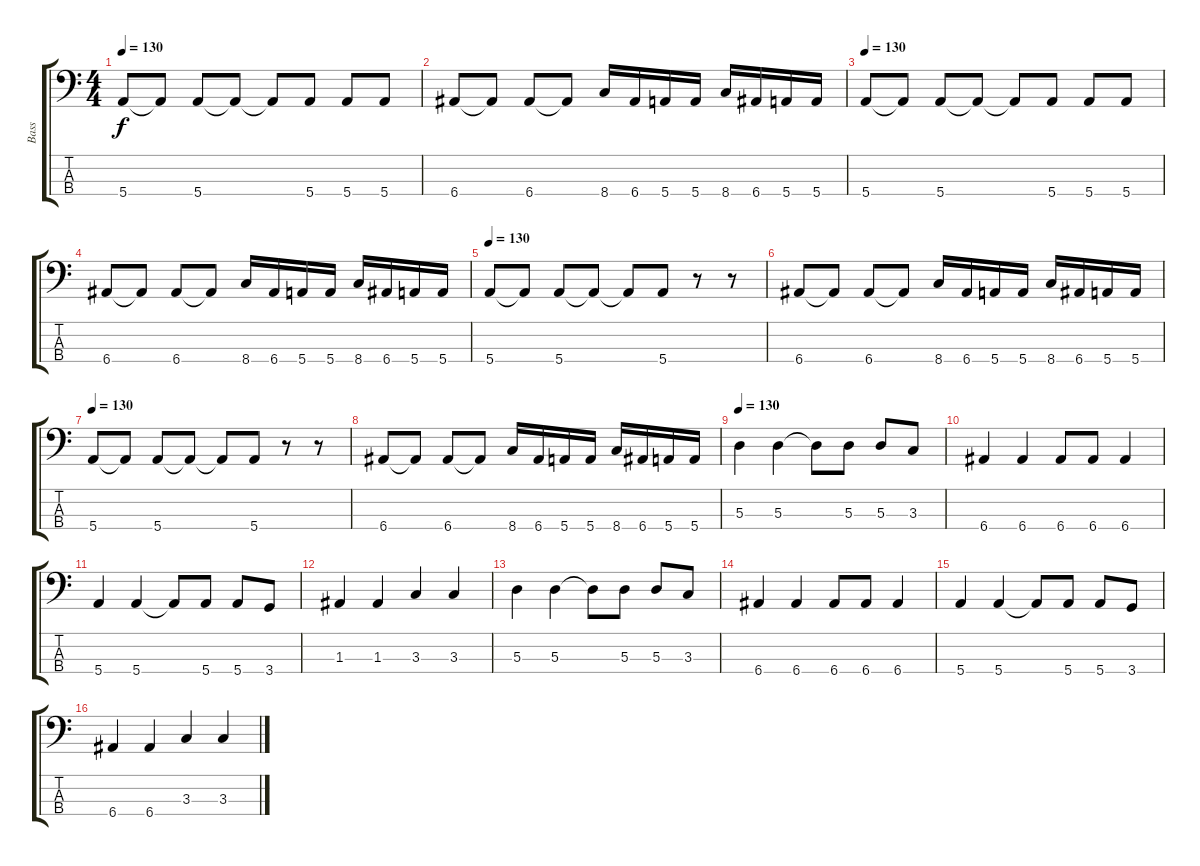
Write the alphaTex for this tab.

\track ("Bass" "Bass") {instrument electricbassfinger}
\staff {score tabs}
\tuning (G2 D2 A1 E1) {hide}
\ts (4 4)
\tempo 130
\clef f4
\ks c
5.4.8{dy f} 5.4{t}.8 5.4.8 5.4{t}.8 5.4{t}.8 5.4.8 5.4.8 5.4.8 |
6.4.8 6.4{t}.8 6.4.8 6.4{t}.8 8.4.16 6.4.16 5.4.16 5.4.16 8.4.16 6.4.16 5.4.16 5.4.16 |
\tempo 130
5.4.8 5.4{t}.8 5.4.8 5.4{t}.8 5.4{t}.8 5.4.8 5.4.8 5.4.8 |
6.4.8 6.4{t}.8 6.4.8 6.4{t}.8 8.4.16 6.4.16 5.4.16 5.4.16 8.4.16 6.4.16 5.4.16 5.4.16 |
\tempo 130
5.4.8 5.4{t}.8 5.4.8 5.4{t}.8 5.4{t}.8 5.4.8 r.8 r.8 |
6.4.8 6.4{t}.8 6.4.8 6.4{t}.8 8.4.16 6.4.16 5.4.16 5.4.16 8.4.16 6.4.16 5.4.16 5.4.16 |
\tempo 130
5.4.8 5.4{t}.8 5.4.8 5.4{t}.8 5.4{t}.8 5.4.8 r.8 r.8 |
6.4.8 6.4{t}.8 6.4.8 6.4{t}.8 8.4.16 6.4.16 5.4.16 5.4.16 8.4.16 6.4.16 5.4.16 5.4.16 |
\tempo 130
5.3.4 5.3.4 5.3{t}.8 5.3.8 5.3.8 3.3.8 |
6.4.4 6.4.4 6.4.8 6.4.8 6.4.4 |
5.4.4 5.4.4 5.4{t}.8 5.4.8 5.4.8 3.4.8 |
1.3.4 1.3.4 3.3.4 3.3.4 |
5.3.4 5.3.4 5.3{t}.8 5.3.8 5.3.8 3.3.8 |
6.4.4 6.4.4 6.4.8 6.4.8 6.4.4 |
5.4.4 5.4.4 5.4{t}.8 5.4.8 5.4.8 3.4.8 |
6.4.4 6.4.4 3.3.4 3.3.4
